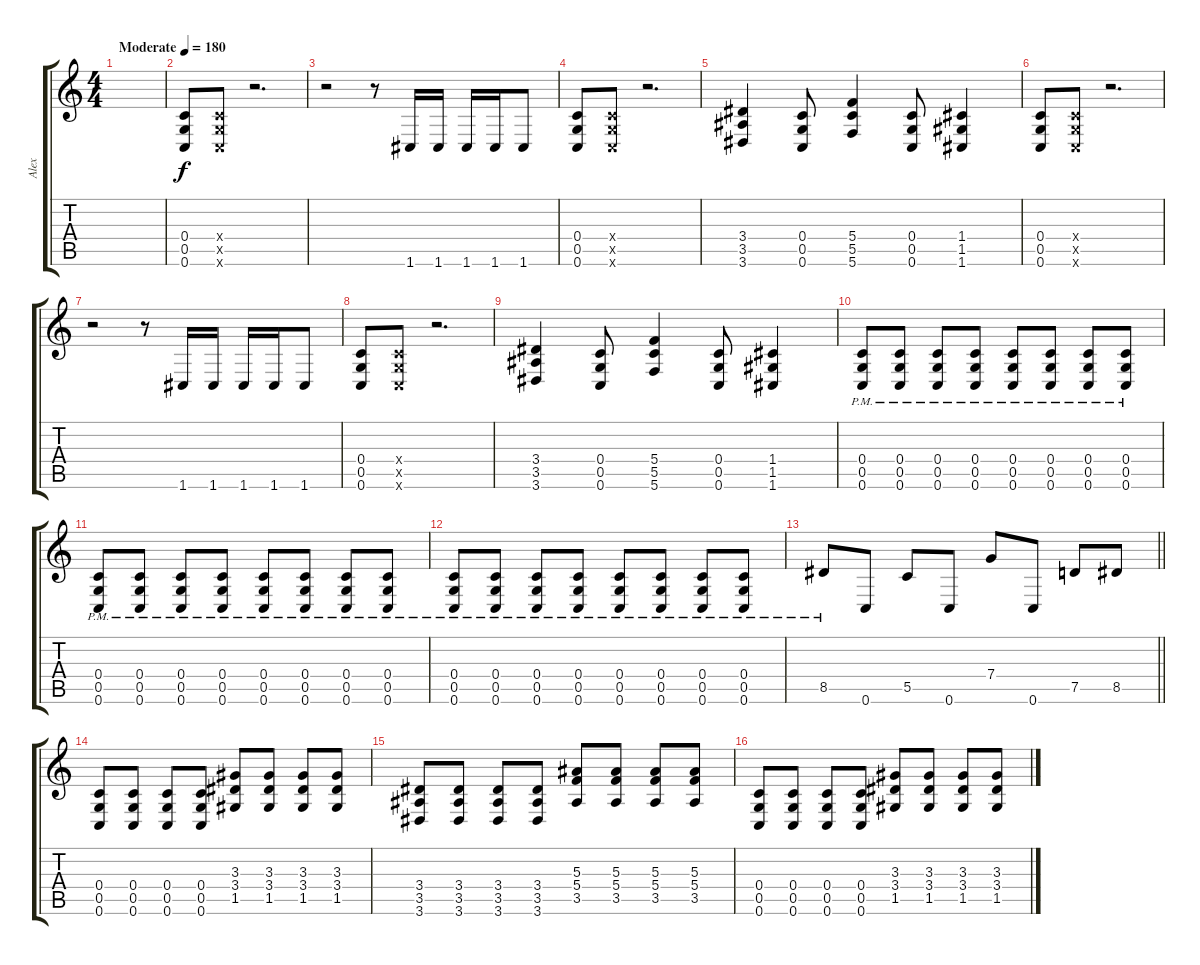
\track ("Alex" "Alex") {instrument distortionguitar}
\staff {score tabs}
\tuning (D4 A3 F3 C3 G2 C2) {hide}
\ts (4 4)
\tempo (180 "Moderate")
\clef g2
\ks c
|
(0.4 0.5 0.6).8 (0.4{x} 0.5{x} 0.6{x}).8 r.2{d} |
r.2 r.8 1.6.16 1.6.16 1.6.16 1.6.16 1.6.8 |
(0.4 0.5 0.6).8 (0.4{x} 0.5{x} 0.6{x}).8 r.2{d} |
(3.4 3.5 3.6).4 (0.4 0.5 0.6).8 (5.4 5.5 5.6).4 (0.4 0.5 0.6).8 (1.4 1.5 1.6).4 |
(0.4 0.5 0.6).8 (0.4{x} 0.5{x} 0.6{x}).8 r.2{d} |
r.2 r.8 1.6.16 1.6.16 1.6.16 1.6.16 1.6.8 |
(0.4 0.5 0.6).8 (0.4{x} 0.5{x} 0.6{x}).8 r.2{d} |
(3.4 3.5 3.6).4 (0.4 0.5 0.6).8 (5.4 5.5 5.6).4 (0.4 0.5 0.6).8 (1.4 1.5 1.6).4 |
(0.4{pm} 0.5{pm} 0.6{pm}).8 (0.4{pm} 0.5{pm} 0.6{pm}).8 (0.4{pm} 0.5{pm} 0.6{pm}).8 (0.4{pm} 0.5{pm} 0.6{pm}).8 (0.4{pm} 0.5{pm} 0.6{pm}).8 (0.4{pm} 0.5{pm} 0.6{pm}).8 (0.4{pm} 0.5{pm} 0.6{pm}).8 (0.4{pm} 0.5{pm} 0.6{pm}).8 |
(0.4{pm} 0.5{pm} 0.6{pm}).8 (0.4{pm} 0.5{pm} 0.6{pm}).8 (0.4{pm} 0.5{pm} 0.6{pm}).8 (0.4{pm} 0.5{pm} 0.6{pm}).8 (0.4{pm} 0.5{pm} 0.6{pm}).8 (0.4{pm} 0.5{pm} 0.6{pm}).8 (0.4{pm} 0.5{pm} 0.6{pm}).8 (0.4{pm} 0.5{pm} 0.6{pm}).8 |
(0.4{pm} 0.5{pm} 0.6{pm}).8 (0.4{pm} 0.5{pm} 0.6{pm}).8 (0.4{pm} 0.5{pm} 0.6{pm}).8 (0.4{pm} 0.5{pm} 0.6{pm}).8 (0.4{pm} 0.5{pm} 0.6{pm}).8 (0.4{pm} 0.5{pm} 0.6{pm}).8 (0.4{pm} 0.5{pm} 0.6{pm}).8 (0.4{pm} 0.5{pm} 0.6{pm}).8 |
\barLineRight lightlight
8.5{pm}.8 0.6.8 5.5.8 0.6.8 7.4.8 0.6.8 7.5.8 8.5.8 |
\section ("" "")
(0.4 0.5 0.6).8 (0.4 0.5 0.6).8 (0.4 0.5 0.6).8 (0.4 0.5 0.6).8 (3.3 3.4 1.5).8 (3.3 3.4 1.5).8 (3.3 3.4 1.5).8 (3.3 3.4 1.5).8 |
(3.4 3.5 3.6).8 (3.4 3.5 3.6).8 (3.4 3.5 3.6).8 (3.4 3.5 3.6).8 (5.3 5.4 3.5).8 (5.3 5.4 3.5).8 (5.3 5.4 3.5).8 (5.3 5.4 3.5).8 |
(0.4 0.5 0.6).8 (0.4 0.5 0.6).8 (0.4 0.5 0.6).8 (0.4 0.5 0.6).8 (3.3 3.4 1.5).8 (3.3 3.4 1.5).8 (3.3 3.4 1.5).8 (3.3 3.4 1.5).8
